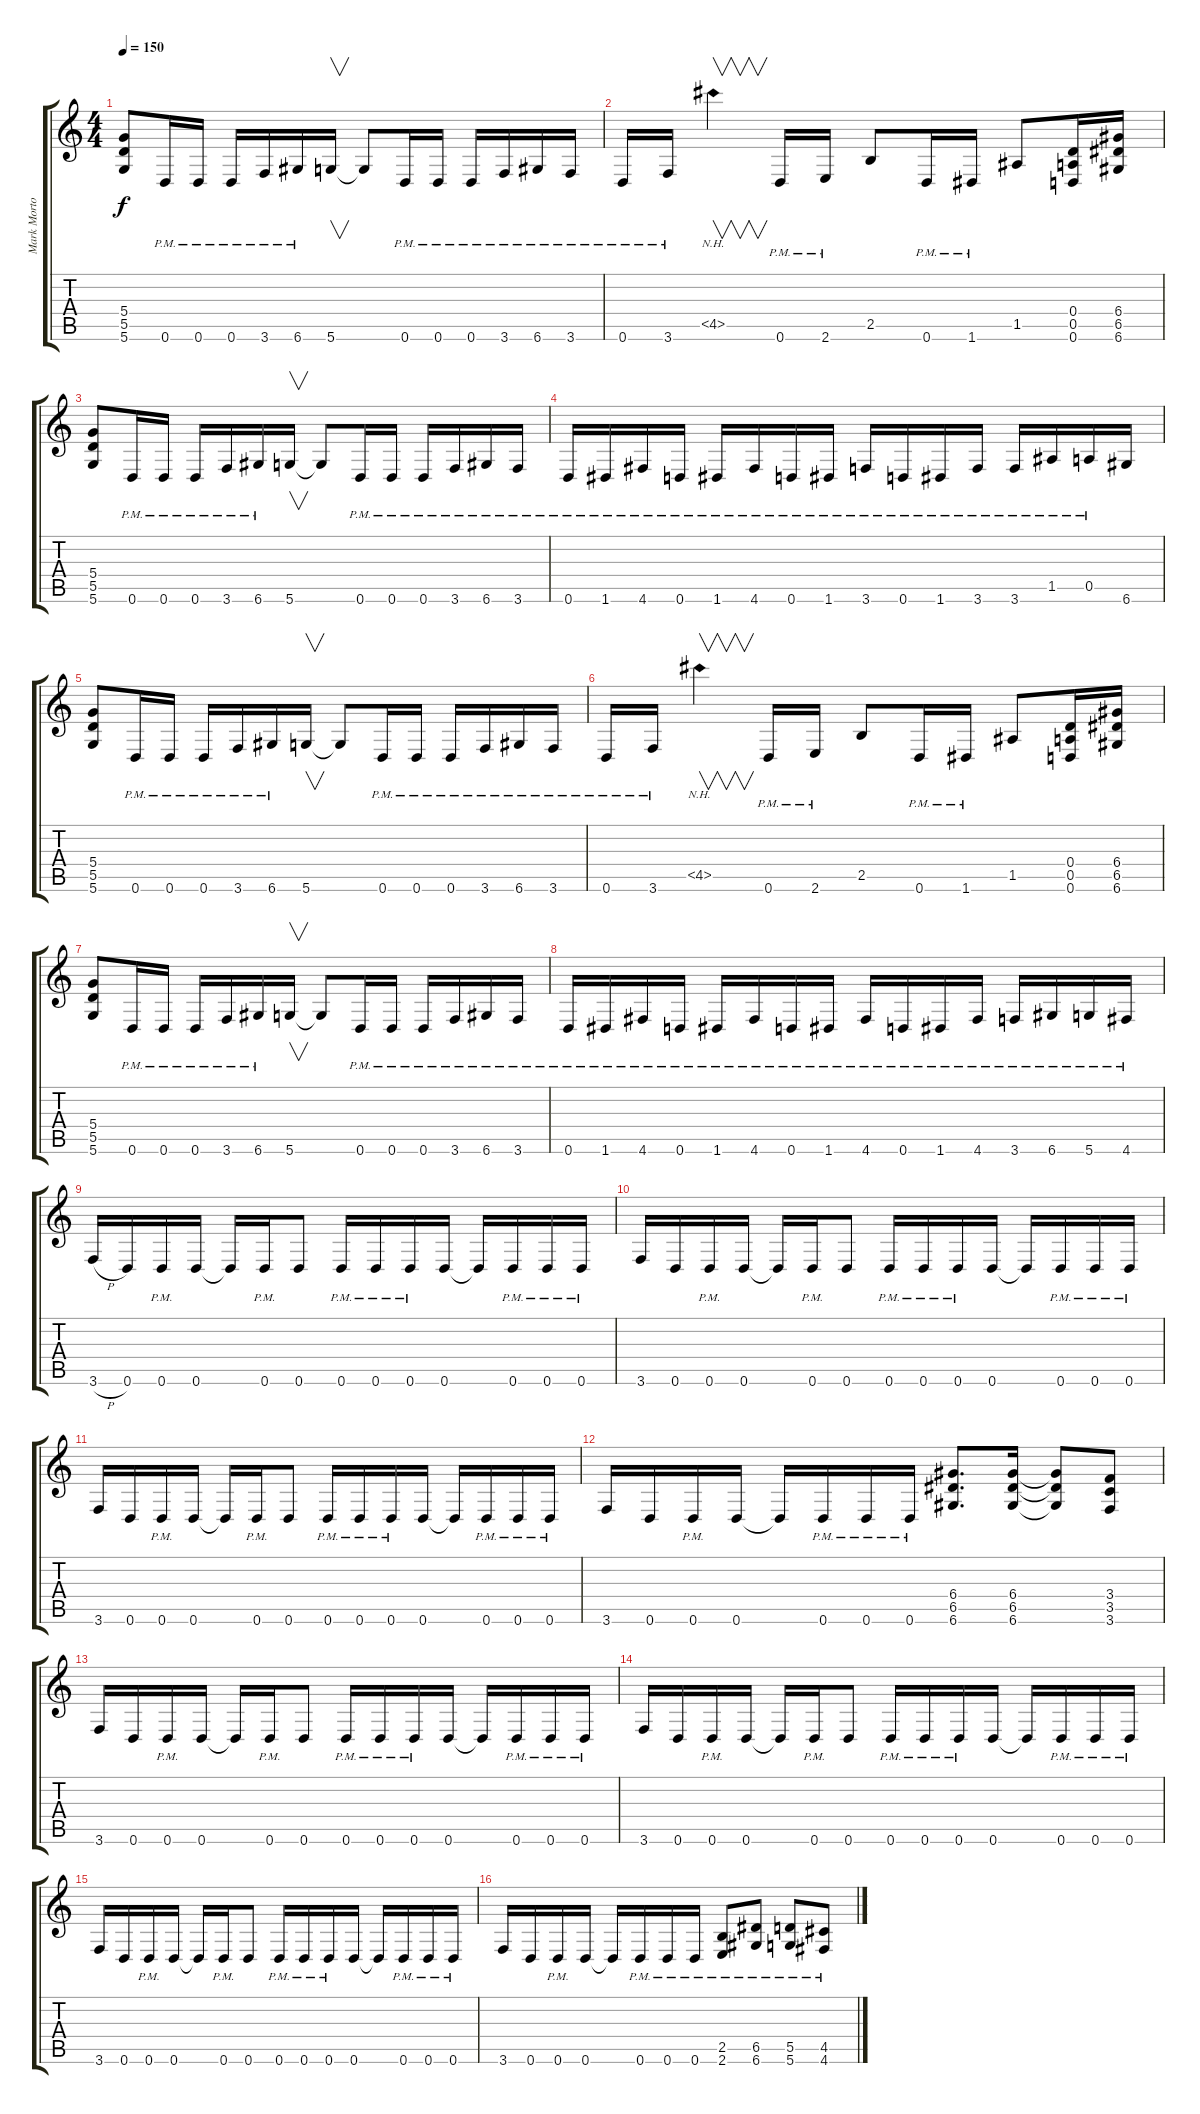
\track ("Mark Morton" "Mark Morto") {instrument distortionguitar}
\staff {score tabs}
\tuning (E4 B3 G3 D3 A2 D2) {hide}
\ts (4 4)
\tempo 150
\clef g2
\ks c
(5.4 5.5 5.6).8{dy f} 0.6{pm}.16 0.6{pm}.16 0.6{pm}.16 3.6{pm}.16 6.6{pm}.16 5.6.16{v} 5.6{t}.8 0.6{pm}.16 0.6{pm}.16 0.6{pm}.16 3.6{pm}.16 6.6{pm}.16 3.6{pm}.16 |
0.6{pm}.16 3.6{pm}.16 4.5{nh}.4{v} 0.6{pm}.16 2.6{pm}.16 2.5.8 0.6{pm}.16 1.6{pm}.16 1.5.8 (0.4 0.5 0.6).16 (6.4 6.5 6.6).16 |
(5.4 5.5 5.6).8 0.6{pm}.16 0.6{pm}.16 0.6{pm}.16 3.6{pm}.16 6.6{pm}.16 5.6.16{v} 5.6{t}.8 0.6{pm}.16 0.6{pm}.16 0.6{pm}.16 3.6{pm}.16 6.6{pm}.16 3.6{pm}.16 |
0.6{pm}.16 1.6{pm}.16 4.6{pm}.16 0.6{pm}.16 1.6{pm}.16 4.6{pm}.16 0.6{pm}.16 1.6{pm}.16 3.6{pm}.16 0.6{pm}.16 1.6{pm}.16 3.6{pm}.16 3.6{pm}.16 1.5{pm}.16 0.5{pm}.16 6.6.16 |
(5.4 5.5 5.6).8 0.6{pm}.16 0.6{pm}.16 0.6{pm}.16 3.6{pm}.16 6.6{pm}.16 5.6.16{v} 5.6{t}.8 0.6{pm}.16 0.6{pm}.16 0.6{pm}.16 3.6{pm}.16 6.6{pm}.16 3.6{pm}.16 |
0.6{pm}.16 3.6{pm}.16 4.5{nh}.4{v} 0.6{pm}.16 2.6{pm}.16 2.5.8 0.6{pm}.16 1.6{pm}.16 1.5.8 (0.4 0.5 0.6).16 (6.4 6.5 6.6).16 |
(5.4 5.5 5.6).8 0.6{pm}.16 0.6{pm}.16 0.6{pm}.16 3.6{pm}.16 6.6{pm}.16 5.6.16{v} 5.6{t}.8 0.6{pm}.16 0.6{pm}.16 0.6{pm}.16 3.6{pm}.16 6.6{pm}.16 3.6{pm}.16 |
0.6{pm}.16 1.6{pm}.16 4.6{pm}.16 0.6{pm}.16 1.6{pm}.16 4.6{pm}.16 0.6{pm}.16 1.6{pm}.16 4.6{pm}.16 0.6{pm}.16 1.6{pm}.16 4.6{pm}.16 3.6{pm}.16 6.6{pm}.16 5.6{pm}.16 4.6{pm}.16 |
3.6{h}.16 0.6.16 0.6{pm}.16 0.6.16 0.6{t}.16 0.6{pm}.16 0.6.8 0.6{pm}.16 0.6{pm}.16 0.6{pm}.16 0.6.16 0.6{t}.16 0.6{pm}.16 0.6{pm}.16 0.6{pm}.16 |
3.6.16 0.6.16 0.6{pm}.16 0.6.16 0.6{t}.16 0.6{pm}.16 0.6.8 0.6{pm}.16 0.6{pm}.16 0.6{pm}.16 0.6.16 0.6{t}.16 0.6{pm}.16 0.6{pm}.16 0.6{pm}.16 |
3.6.16 0.6.16 0.6{pm}.16 0.6.16 0.6{t}.16 0.6{pm}.16 0.6.8 0.6{pm}.16 0.6{pm}.16 0.6{pm}.16 0.6.16 0.6{t}.16 0.6{pm}.16 0.6{pm}.16 0.6{pm}.16 |
3.6.16 0.6.16 0.6{pm}.16 0.6.16 0.6{t}.16 0.6{pm}.16 0.6{pm}.16 0.6{pm}.16 (6.4 6.5 6.6).8{d} (6.4 6.5 6.6).16 (6.4{t} 6.5{t} 6.6{t}).8 (3.4 3.5 3.6).8 |
3.6.16 0.6.16 0.6{pm}.16 0.6.16 0.6{t}.16 0.6{pm}.16 0.6.8 0.6{pm}.16 0.6{pm}.16 0.6{pm}.16 0.6.16 0.6{t}.16 0.6{pm}.16 0.6{pm}.16 0.6{pm}.16 |
3.6.16 0.6.16 0.6{pm}.16 0.6.16 0.6{t}.16 0.6{pm}.16 0.6.8 0.6{pm}.16 0.6{pm}.16 0.6{pm}.16 0.6.16 0.6{t}.16 0.6{pm}.16 0.6{pm}.16 0.6{pm}.16 |
3.6.16 0.6.16 0.6{pm}.16 0.6.16 0.6{t}.16 0.6{pm}.16 0.6.8 0.6{pm}.16 0.6{pm}.16 0.6{pm}.16 0.6.16 0.6{t}.16 0.6{pm}.16 0.6{pm}.16 0.6{pm}.16 |
3.6.16 0.6.16 0.6{pm}.16 0.6.16 0.6{t}.16 0.6{pm}.16 0.6{pm}.16 0.6{pm}.16 (2.5{pm} 2.6{pm}).8 (6.5{pm} 6.6{pm}).8 (5.5{pm} 5.6{pm}).8 (4.5{pm} 4.6{pm}).8
